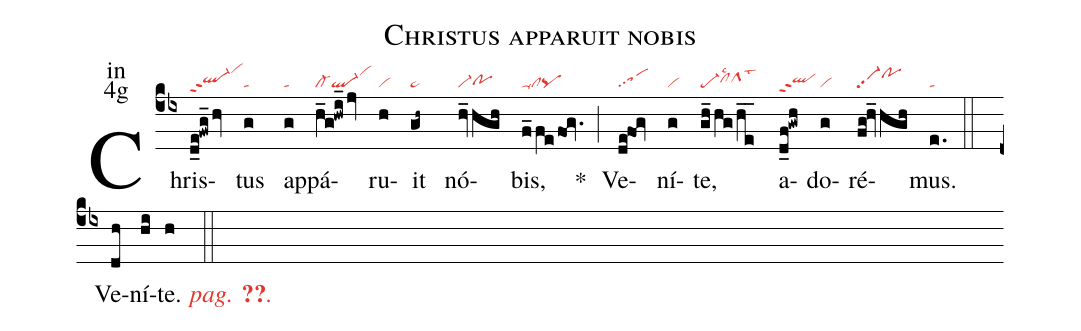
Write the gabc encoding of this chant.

name:Christus apparuit nobis;
office-part:in;
mode:4g;
nabc-lines:1;
%%
(cb4) Chris(d_e!fwg_/hv|ql-hhppt2vihl)tus(g|ta) ap(g|ta)pá(h_g!hwi_/jv|cl-ql-vihk)ru(h|vi)it(gh~|ta>) nó(hv_/hgh|vi-pohg)bis,(f_fe/fo1g.|ta-clpq) <sp>*</sp>(;) Ve(de@fo1g|sapp1)ní(g|vi)te,(gh_/hg/he__|pe-clhhlsc2clS1hhlst3) a(d_f@gwh|qlhhppt2)do(g|vi)ré(fg!hv_/hgh|vi-pp2pohj)mus.(e.|ta) (::) <nlba>Ve(dh)ní(hi)te. <c><i>pag. <v>\pageref{M-ORIP4g}</v>.</i></c></nlba>(h ::)
